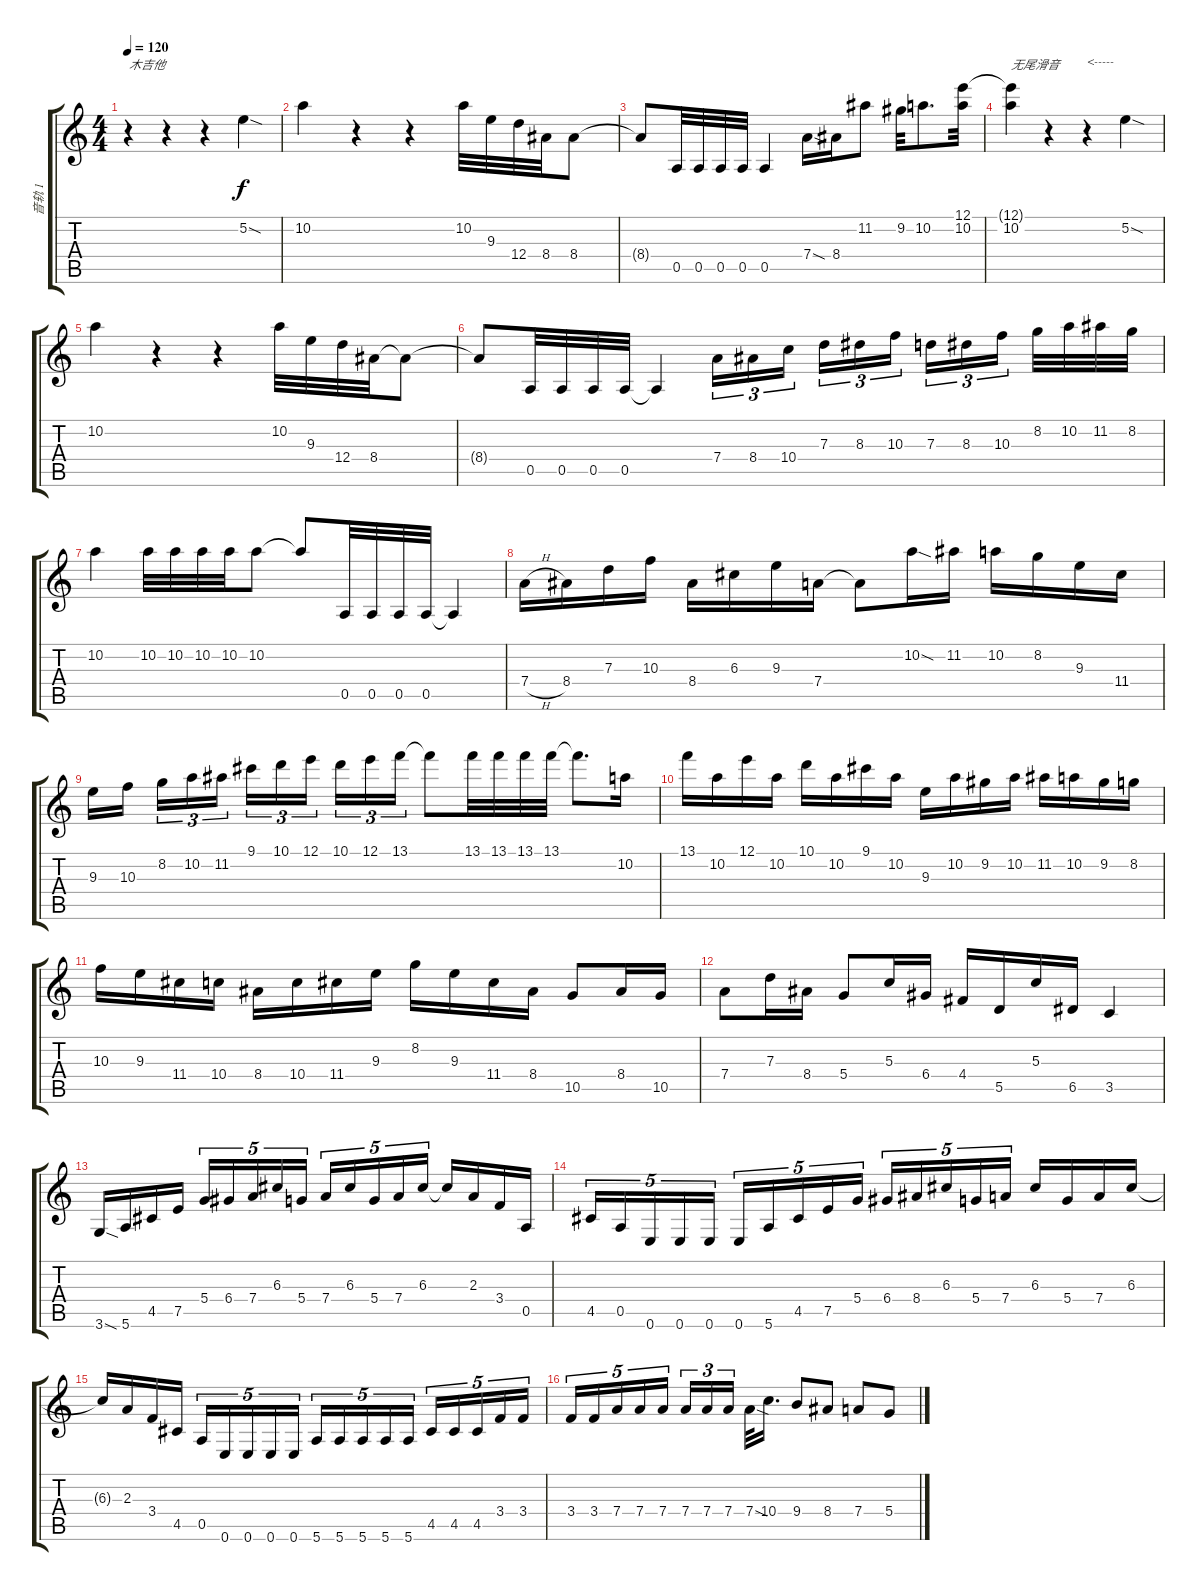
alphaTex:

\track ("音轨 1" "音轨 1") {instrument acousticguitarnylon}
\staff {score tabs}
\tuning (E4 B3 G3 D3 A2 E2) {hide}
\ts (4 4)
\tempo 120
\clef g2
\ks c
r.4{txt "木吉他" dy f instrument acousticguitarnylon} r.4 r.4 5.2{sod}.4 |
10.2.4 r.4 r.4 10.2.32{txt ""} 9.3.32 12.4.32 8.4.32 8.4.8 |
8.4{t}.8 0.5.32 0.5.32 0.5.32 0.5.32 0.5.4 7.4{sod}.16 8.4.16 11.2.8 9.2.32 10.2.8{d} (12.1 10.2).32 |
(12.1{t} 10.2).4{txt "无尾滑音"} r.4 r.4{txt "<-----"} 5.2{sod}.4 |
10.2.4 r.4 r.4 10.2.32 9.3.32 12.4.32 8.4.32 8.4{t}.8 |
8.4{t}.8 0.5.32 0.5.32 0.5.32 0.5.32 0.5{t}.4 7.4.16{tu (3 2)} 8.4.16{tu (3 2)} 10.4.16{tu (3 2) beam splitsecondary} 7.3.16{tu (3 2)} 8.3.16{tu (3 2)} 10.3.16{tu (3 2)} 7.3.16{tu (3 2)} 8.3.16{tu (3 2)} 10.3.16{tu (3 2) beam splitsecondary} 8.2.32 10.2.32 11.2.32 8.2.32 |
10.2.4 10.2.32 10.2.32 10.2.32 10.2.32 10.2.8 10.2{t}.8 0.5.32 0.5.32 0.5.32 0.5.32 0.5{t}.4 |
7.4{h}.16 8.4.16 7.3.16 10.3.16 8.4.16 6.3.16 9.3.16 7.4.16 7.4{t}.8 10.2{sod}.16 11.2.16 10.2.16 8.2.16 9.3.16 11.4.16 |
9.3.16 10.3.16{beam splitsecondary} 8.2.16{tu (3 2)} 10.2.16{tu (3 2)} 11.2.16{tu (3 2)} 9.1.16{tu (3 2)} 10.1.16{tu (3 2)} 12.1.16{tu (3 2) beam splitsecondary} 10.1.16{tu (3 2)} 12.1.16{tu (3 2)} 13.1.16{tu (3 2)} 13.1{t}.8 13.1.32 13.1.32 13.1.32 13.1.32 13.1{t}.8{d} 10.2.16 |
13.1.16 10.2.16 12.1.16 10.2.16 10.1.16 10.2.16 9.1.16 10.2.16 9.3.16 10.2.16 9.2.16 10.2.16 11.2.16 10.2.16 9.2.16 8.2.16 |
10.3.16 9.3.16 11.4.16 10.4.16 8.4.16 10.4.16 11.4.16 9.3.16 8.2.16 9.3.16 11.4.16 8.4.16 10.5.8 8.4.16 10.5.16 |
7.4.8 7.3.16 8.4.16 5.4.8 5.3.16 6.4.16 4.4.16 5.5.16 5.3.16 6.5.16 3.5.4 |
3.6{sod}.16 5.6.16 4.5.16 7.5.16 5.4.16{tu (5 4)} 6.4.16{tu (5 4)} 7.4.16{tu (5 4)} 6.3.16{tu (5 4)} 5.4.16{tu (5 4)} 7.4.16{tu (5 4)} 6.3.16{tu (5 4)} 5.4.16{tu (5 4)} 7.4.16{tu (5 4)} 6.3.16{tu (5 4)} 6.3{t}.16 2.3.16 3.4.16 0.5.16 |
4.5.16{tu (5 4)} 0.5.16{tu (5 4)} 0.6.16{tu (5 4)} 0.6.16{tu (5 4)} 0.6.16{tu (5 4)} 0.6.16{tu (5 4)} 5.6.16{tu (5 4)} 4.5.16{tu (5 4)} 7.5.16{tu (5 4)} 5.4.16{tu (5 4)} 6.4.16{tu (5 4)} 8.4.16{tu (5 4)} 6.3.16{tu (5 4)} 5.4.16{tu (5 4)} 7.4.16{tu (5 4)} 6.3.16 5.4.16 7.4.16 6.3.16 |
6.3{t}.16 2.3.16 3.4.16 4.5.16 0.5.16{tu (5 4)} 0.6.16{tu (5 4)} 0.6.16{tu (5 4)} 0.6.16{tu (5 4)} 0.6.16{tu (5 4)} 5.6.16{tu (5 4)} 5.6.16{tu (5 4)} 5.6.16{tu (5 4)} 5.6.16{tu (5 4)} 5.6.16{tu (5 4)} 4.5.16{tu (5 4)} 4.5.16{tu (5 4)} 4.5.16{tu (5 4)} 3.4.16{tu (5 4)} 3.4.16{tu (5 4)} |
3.4.16{tu (5 4)} 3.4.16{tu (5 4)} 7.4.16{tu (5 4)} 7.4.16{tu (5 4)} 7.4.16{tu (5 4)} 7.4.16{tu (3 2)} 7.4.16{tu (3 2)} 7.4.16{tu (3 2) beam splitsecondary} 7.4{sod}.32 10.4.16{d} 9.4.8 8.4.8 7.4.8 5.4.8
